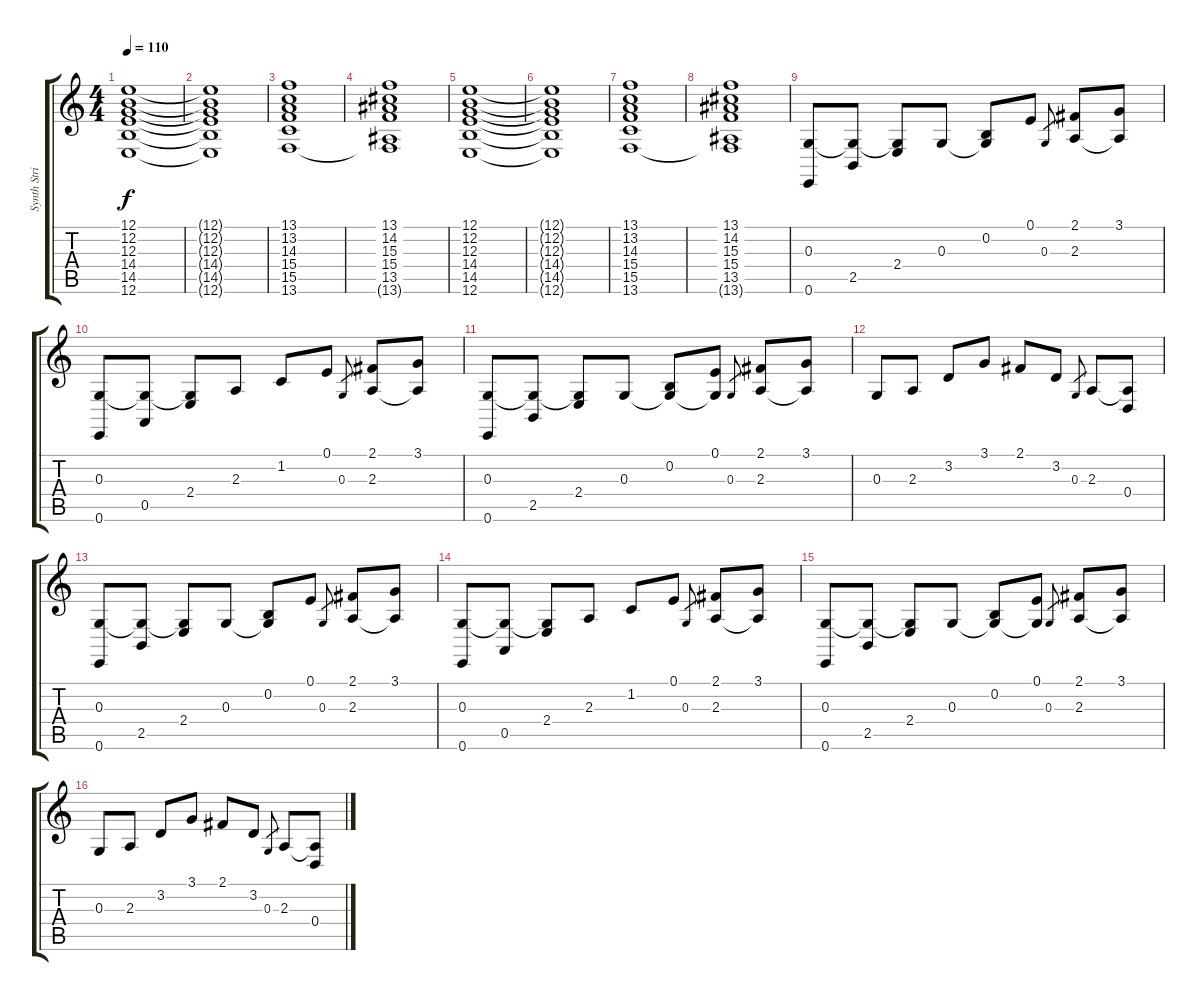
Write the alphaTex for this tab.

\track ("Synth Strings" "Synth Stri") {instrument synthstrings1}
\staff {score tabs}
\tuning (E4 B3 G3 D3 A2 E2) {hide}
\ts (4 4)
\tempo 110
\clef g2
\ks c
(12.1 12.2 12.3 14.4 14.5 12.6).1{dy f} |
(12.1{t} 12.2{t} 12.3{t} 14.4{t} 14.5{t} 12.6{t}).1 |
(13.1 13.2 14.3 15.4 15.5 13.6).1 |
(13.1 14.2 15.3 15.4 13.5 13.6{t}).1 |
(12.1 12.2 12.3 14.4 14.5 12.6).1 |
(12.1{t} 12.2{t} 12.3{t} 14.4{t} 14.5{t} 12.6{t}).1 |
(13.1 13.2 14.3 15.4 15.5 13.6).1 |
(13.1 14.2 15.3 15.4 13.5 13.6{t}).1 |
(0.3 0.6).8 (0.3{t} 2.5).8 (0.3{t} 2.4).8 0.3.8 (0.2 0.3{t}).8 0.1.8 0.3.8{gr} (2.1 2.3).8 (3.1 2.3{t}).8 |
(0.3 0.6).8 (0.3{t} 0.5).8 (0.3{t} 2.4).8 2.3.8 1.2.8 0.1.8 0.3.8{gr} (2.1 2.3).8 (3.1 2.3{t}).8 |
(0.3 0.6).8 (0.3{t} 2.5).8 (0.3{t} 2.4).8 0.3.8 (0.2 0.3{t}).8 (0.1 0.3{t}).8 0.3.8{gr} (2.1 2.3).8 (3.1 2.3{t}).8 |
0.3.8 2.3.8 3.2.8 3.1.8 2.1.8 3.2.8 0.3.8{gr} 2.3.8 (2.3{t} 0.4).8 |
(0.3 0.6).8 (0.3{t} 2.5).8 (0.3{t} 2.4).8 0.3.8 (0.2 0.3{t}).8 0.1.8 0.3.8{gr} (2.1 2.3).8 (3.1 2.3{t}).8 |
(0.3 0.6).8 (0.3{t} 0.5).8 (0.3{t} 2.4).8 2.3.8 1.2.8 0.1.8 0.3.8{gr} (2.1 2.3).8 (3.1 2.3{t}).8 |
(0.3 0.6).8 (0.3{t} 2.5).8 (0.3{t} 2.4).8 0.3.8 (0.2 0.3{t}).8 (0.1 0.3{t}).8 0.3.8{gr} (2.1 2.3).8 (3.1 2.3{t}).8 |
0.3.8 2.3.8 3.2.8 3.1.8 2.1.8 3.2.8 0.3.8{gr} 2.3.8 (2.3{t} 0.4).8
